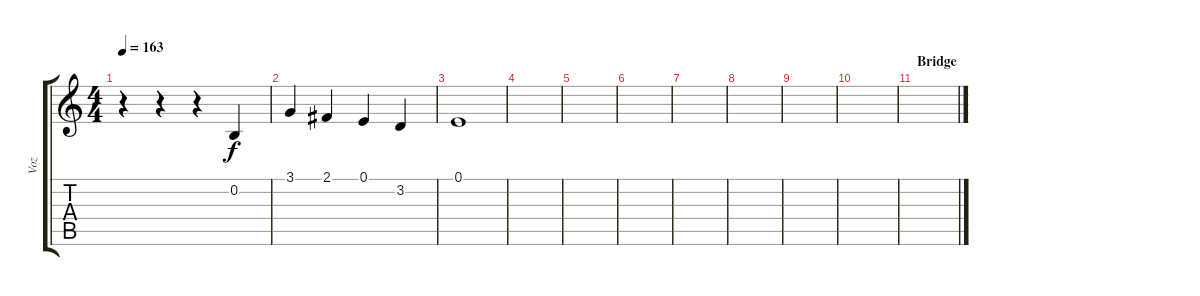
\track ("Voz" "Voz") {instrument bassoon}
\staff {score tabs}
\tuning (E4 B3 G3 D3 A2 E2) {hide}
\ts (4 4)
\tempo 163
\clef g2
\ks c
r.4{dy f} r.4 r.4 0.2.4 |
3.1.4 2.1.4 0.1.4 3.2.4 |
0.1.1 |
|
|
|
|
|
|
|
\section ("" "Bridge")
